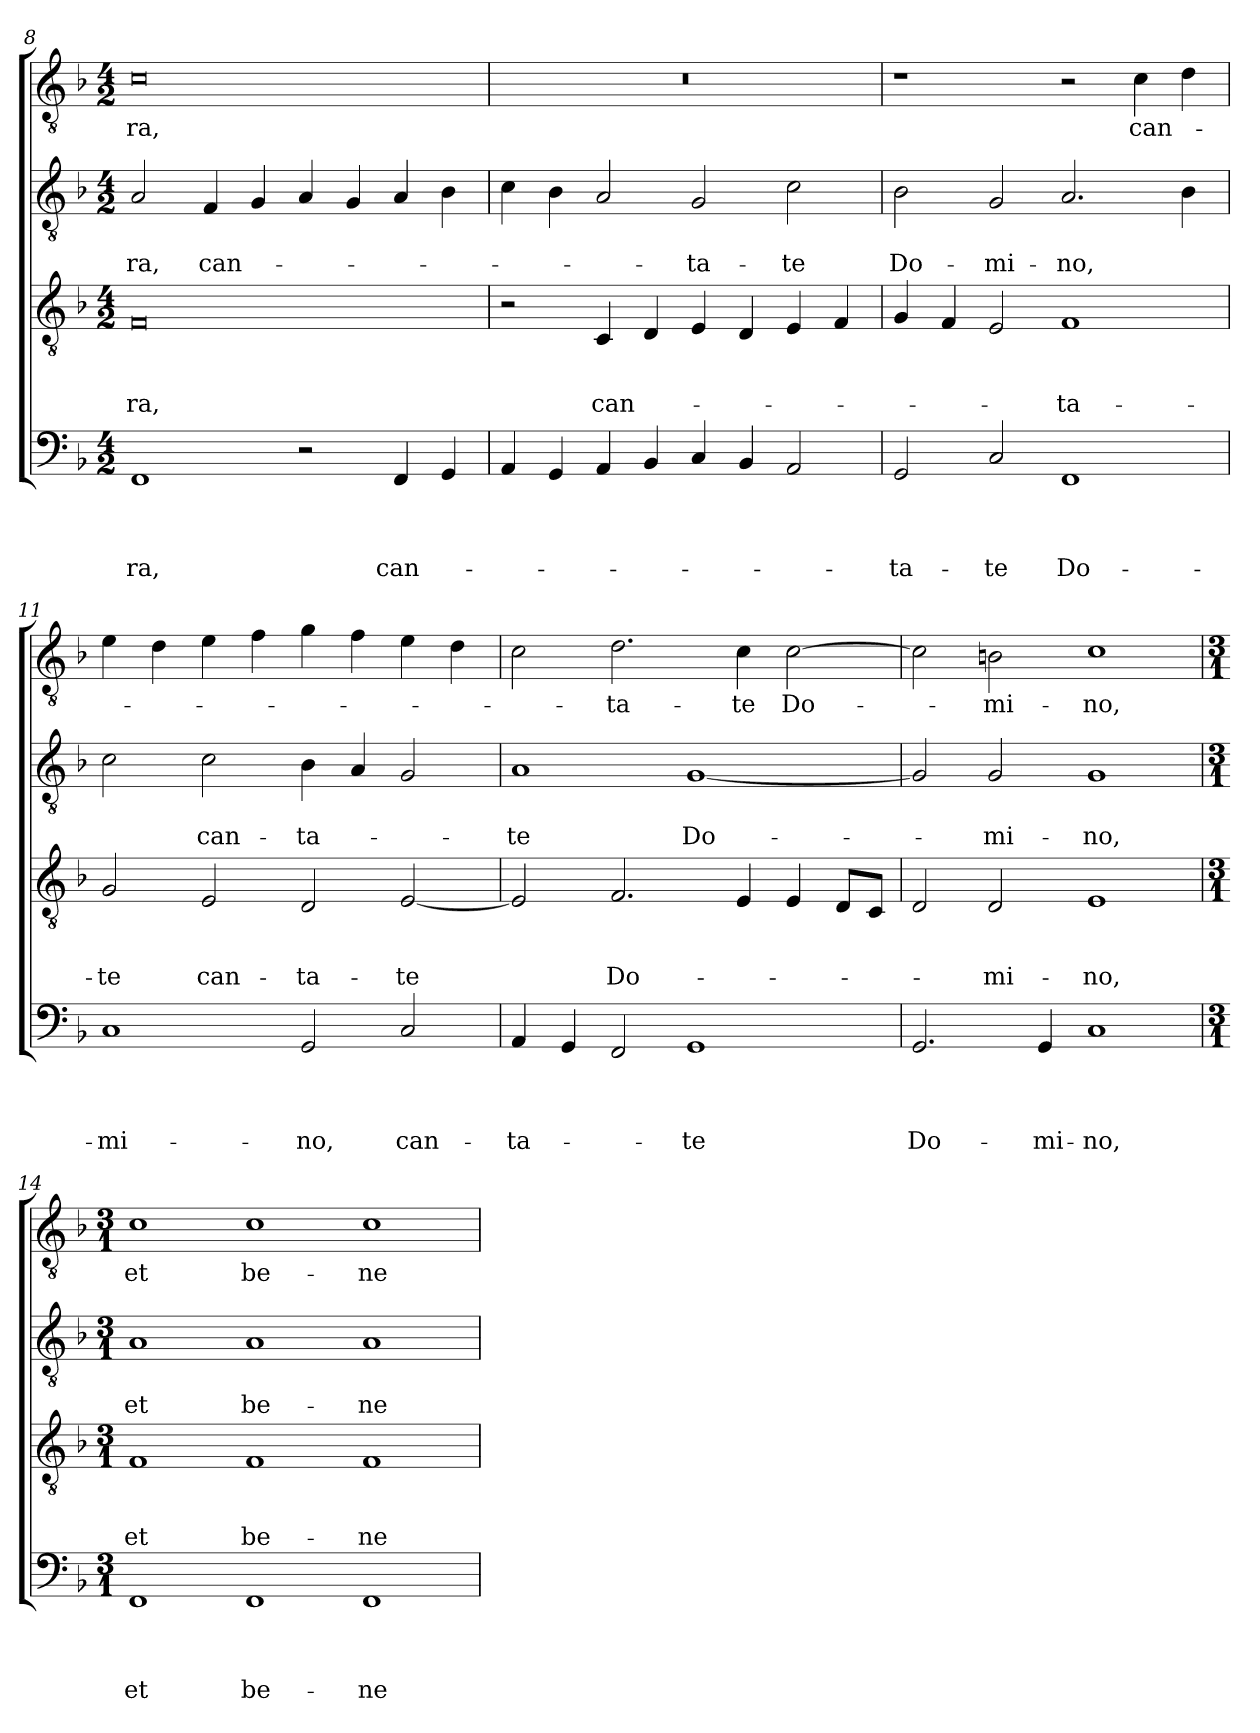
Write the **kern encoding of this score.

**kern	**text	**text	**text	**text	**kern	**text	**text	**text	**kern	**text	**text	**kern	**text
*part4	*part4	*part4	*part4	*part4	*part3	*part3	*part3	*part3	*part2	*part2	*part2	*part1	*part1
*staff4	*staff4	*staff4	*staff4	*staff4	*staff3	*staff3	*staff3	*staff3	*staff2	*staff2	*staff2	*staff1	*staff1
*clefF4	*	*	*	*	*clefGv2	*	*	*	*clefGv2	*	*	*clefGv2	*
*k[b-]	*	*	*	*	*k[b-]	*	*	*	*k[b-]	*	*	*k[b-]	*
*F:	*	*	*	*	*F:	*	*	*	*F:	*	*	*F:	*
*M4/2	*	*	*	*	*M4/2	*	*	*	*M4/2	*	*	*M4/2	*
=8	=8	=8	=8	=8	=8	=8	=8	=8	=8	=8	=8	=8	=8
1FF	.	.	.	-ra,	0F	.	.	-ra,	2A/	.	-ra,	0c	-ra,
.	.	.	.	.	.	.	.	.	4F/	.	can-	.	.
.	.	.	.	.	.	.	.	.	4G/	.	.	.	.
2r	.	.	.	.	.	.	.	.	4A/	.	.	.	.
.	.	.	.	.	.	.	.	.	4G/	.	.	.	.
4FF/	.	.	.	can-	.	.	.	.	4A/	.	.	.	.
4GG/	.	.	.	.	.	.	.	.	4B-\	.	.	.	.
=9	=9	=9	=9	=9	=9	=9	=9	=9	=9	=9	=9	=9	=9
4AA/	.	.	.	.	2r	.	.	.	4c\	.	.	0r	.
4GG/	.	.	.	.	.	.	.	.	4B-\	.	.	.	.
4AA/	.	.	.	.	4C/	.	.	can-	2A/	.	.	.	.
4BB-/	.	.	.	.	4D/	.	.	.	.	.	.	.	.
4C/	.	.	.	.	4E/	.	.	.	2G/	.	-ta-	.	.
4BB-/	.	.	.	.	4D/	.	.	.	.	.	.	.	.
2AA/	.	.	.	.	4E/	.	.	.	2c\	.	-te	.	.
.	.	.	.	.	4F/	.	.	.	.	.	.	.	.
=10	=10	=10	=10	=10	=10	=10	=10	=10	=10	=10	=10	=10	=10
2GG/	.	.	.	-ta-	4G/	.	.	.	2B-\	.	Do-	1r	.
.	.	.	.	.	4F/	.	.	.	.	.	.	.	.
2C/	.	.	.	-te	2E/	.	.	.	2G/	.	-mi-	.	.
1FF	.	.	.	Do-	1F	.	.	-ta-	2.A/	.	-no,	2r	.
.	.	.	.	.	.	.	.	.	.	.	.	4c\	can-
.	.	.	.	.	.	.	.	.	4B-\	.	.	4d\	.
=11	=11	=11	=11	=11	=11	=11	=11	=11	=11	=11	=11	=11	=11
1C	.	.	.	-mi-	2G/	.	.	-te	2c\	.	.	4e\	.
.	.	.	.	.	.	.	.	.	.	.	.	4d\	.
.	.	.	.	.	2E/	.	.	can-	2c\	.	can-	4e\	.
.	.	.	.	.	.	.	.	.	.	.	.	4f\	.
2GG/	.	.	.	-no,	2D/	.	.	-ta-	4B-\	.	-ta-	4g\	.
.	.	.	.	.	.	.	.	.	4A/	.	.	4f\	.
2C/	.	.	.	can-	[2E/	.	.	-te	2G/	.	.	4e\	.
.	.	.	.	.	.	.	.	.	.	.	.	4d\	.
=12	=12	=12	=12	=12	=12	=12	=12	=12	=12	=12	=12	=12	=12
4AA/	.	.	.	-ta-	2E/]	.	.	.	1A	.	-te	2c\	.
4GG/	.	.	.	.	.	.	.	.	.	.	.	.	.
2FF/	.	.	.	.	2.F/	.	.	Do-	.	.	.	2.d\	-ta-
1GG	.	.	.	-te	.	.	.	.	[1G	.	Do-	.	.
.	.	.	.	.	4E/	.	.	.	.	.	.	4c\	-te
.	.	.	.	.	4E/	.	.	.	.	.	.	[2c\	Do-
.	.	.	.	.	8D/L	.	.	.	.	.	.	.	.
.	.	.	.	.	8C/J	.	.	.	.	.	.	.	.
!!LO:LB:g=z
=13	=13	=13	=13	=13	=13	=13	=13	=13	=13	=13	=13	=13	=13
2.GG/	.	.	.	Do-	2D/	.	.	.	2G/]	.	.	2c\]	.
.	.	.	.	.	2D/	.	.	-mi-	2G/	.	-mi-	2Bn\	-mi-
4GG/	.	.	.	-mi-	.	.	.	.	.	.	.	.	.
1C	.	.	.	-no,	1E	.	.	-no,	1G	.	-no,	1c	-no,
=14	=14	=14	=14	=14	=14	=14	=14	=14	=14	=14	=14	=14	=14
*M3/1	*	*	*	*	*M3/1	*	*	*	*M3/1	*	*	*M3/1	*
1FF	.	.	.	et	1F	.	.	et	1A	.	et	1c	et
1FF	.	.	.	be-	1F	.	.	be-	1A	.	be-	1c	be-
1FF	.	.	.	-ne-	1F	.	.	-ne-	1A	.	-ne-	1c	-ne-
=	=	=	=	=	=	=	=	=	=	=	=	=	=
*-	*-	*-	*-	*-	*-	*-	*-	*-	*-	*-	*-	*-	*-
